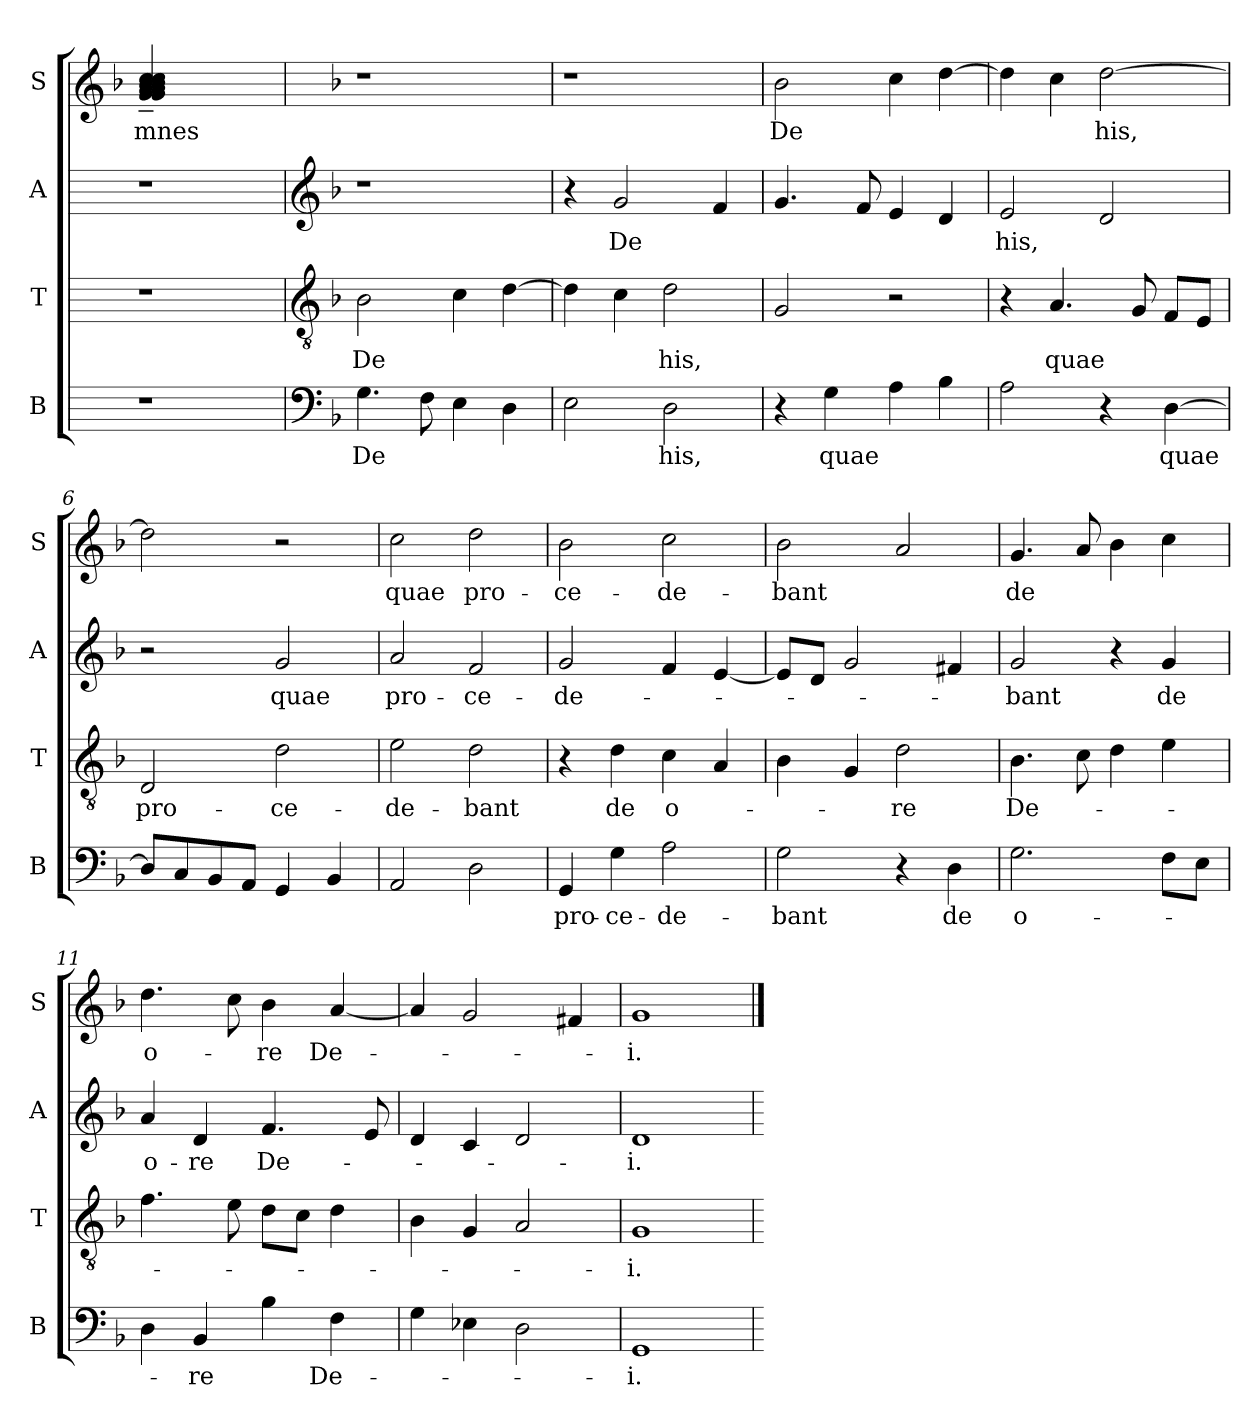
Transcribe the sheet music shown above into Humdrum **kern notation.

**kern	**text	**kern	**text	**kern	**text	**kern	**text
*part4	*part4	*part3	*part3	*part2	*part2	*part1	*part1
*staff4	*staff4	*staff3	*staff3	*staff2	*staff2	*staff1	*staff1
*I"B	*	*I"T	*	*I"A	*	*I"S	*
*I'B	*	*I'T	*	*I'A	*	*I'S	*
!!LO:PB:g=z
*stria5	*	*stria5	*	*stria5	*	*stria5	*
*	*	*	*	*	*	*clefG2	*
*	*	*	*	*	*	*k[b-]	*
*	*	*	*	*	*	*F:	*
=1	=1	=1	=1	=1	=1	=1	=1
!	!	!	!	!	!	!	!LO:LY:b
1r	.	1r	.	1r	.	(>(>4g/~< 4a/~< 4b-/~< 4cc/~< 4cc/~< 4b-/~< 4a/~< 4g/~<	-mnes
.	.	.	.	.	.	2.ryy	.
!!LO:LB:g=z
=2	=2	=2	=2	=2	=2	=2	=2
*clefF4	*	*clefGv2	*	*clefG2	*	*	*
*k[b-]	*	*k[b-]	*	*k[b-]	*	*	*
*F:	*	*F:	*	*F:	*	*	*
!	!LO:LY:b:cj	!	!LO:LY:b:cj	!	!	!	!
4.G\	De	2B-\	De	1r	.	1r	.
8F\	.	.	.	.	.	.	.
4E\	.	4c\	.	.	.	.	.
4D\	.	[>4d\	.	.	.	.	.
=3	=3	=3	=3	=3	=3	=3	=3
2E\	.	4d\]	.	4r	.	1r	.
!	!	!	!	!	!LO:LY:b:cj	!	!
.	.	4c\	.	2g/	De	.	.
!	!LO:LY:b:cj	!	!LO:LY:b	!	!	!	!
2D\	his,	2d\	his,	.	.	.	.
.	.	.	.	4f/	.	.	.
=4	=4	=4	=4	=4	=4	=4	=4
!	!	!	!	!	!	!	!LO:LY:b:cj
4r	.	2G/	.	4.g/	.	2b-\	De
!	!LO:LY:b	!	!	!	!	!	!
4G\	quae	.	.	.	.	.	.
.	.	.	.	8f/	.	.	.
4A\	.	2r	.	4e/	.	4cc\	.
4B-\	.	.	.	4d/	.	[>4dd\	.
=5	=5	=5	=5	=5	=5	=5	=5
!	!	!	!	!	!LO:LY:b	!	!
2A\	.	4r	.	2e/	his,	4dd\]	.
!	!	!	!LO:LY:b	!	!	!	!
.	.	4.A/	quae	.	.	4cc\	.
!	!	!	!	!	!	!	!LO:LY:b
4r	.	.	.	2d/	.	[>2dd\	his,
.	.	8G/	.	.	.	.	.
!	!LO:LY:b	!	!	!	!	!	!
[>4D\	quae	8F/L	.	.	.	.	.
.	.	8E/J	.	.	.	.	.
=6	=6	=6	=6	=6	=6	=6	=6
!	!	!	!LO:LY:b:cj	!	!	!	!
8D/L]	.	2D/	pro-	2r	.	2dd\]	.
8C/	.	.	.	.	.	.	.
8BB-/	.	.	.	.	.	.	.
8AA/J	.	.	.	.	.	.	.
!	!	!	!LO:LY:b:cj	!	!LO:LY:b:cj	!	!
4GG/	.	2d\	-ce-	2g/	quae	2r	.
4BB-/	.	.	.	.	.	.	.
=7	=7	=7	=7	=7	=7	=7	=7
!	!	!	!LO:LY:b:cj	!	!LO:LY:b:cj	!	!LO:LY:b:cj
2AA/	.	2e\	-de-	2a/	pro-	2cc\	quae
!	!	!	!LO:LY:b:cj	!	!LO:LY:b:cj	!	!LO:LY:b:cj
2D\	.	2d\	-bant	2f/	-ce-	2dd\	pro-
!!LO:LB:g=z
=8	=8	=8	=8	=8	=8	=8	=8
!	!LO:LY:b:cj	!	!	!	!LO:LY:b:cj	!	!LO:LY:b:cj
4GG/	pro-	4r	.	2g/	-de-	2b-\	-ce-
!	!LO:LY:b:cj	!	!LO:LY:b:cj	!	!	!	!
4G\	-ce-	4d\	de	.	.	.	.
!	!LO:LY:b:cj	!	!LO:LY:b:cj	!	!	!	!LO:LY:b:cj
2A\	-de-	4c\	o-	4f/	.	2cc\	-de-
.	.	4A/	.	[<4e/	.	.	.
=9	=9	=9	=9	=9	=9	=9	=9
!	!LO:LY:b:cj	!	!	!	!	!	!LO:LY:b
2G\	-bant	4B-\	.	8e/L]	.	2b-\	-bant
.	.	.	.	8d/J	.	.	.
.	.	4G/	.	2g/	.	.	.
!	!	!	!LO:LY:b:cj	!	!	!	!
4r	.	2d\	-re	.	.	2a/	.
!	!LO:LY:b:cj	!	!	!	!	!	!
4D\	de	.	.	4f#/	.	.	.
=10	=10	=10	=10	=10	=10	=10	=10
!	!LO:LY:b:cj	!	!LO:LY:b:cj	!	!LO:LY:b:cj	!	!LO:LY:b:cj
2.G\	o-	4.B-\	De-	2g/	-bant	4.g/	de
.	.	8c\	.	.	.	8a/	.
.	.	4d\	.	4r	.	4b-\	.
!	!	!	!	!	!LO:LY:b:cj	!	!
8F\L	.	4e\	.	4g/	de	4cc\	.
8E\J	.	.	.	.	.	.	.
=11	=11	=11	=11	=11	=11	=11	=11
!	!	!	!	!	!LO:LY:b:cj	!	!LO:LY:b:cj
4D\	.	4.f\	.	4a/	o-	4.dd\	o-
!	!LO:LY:b:cj	!	!	!	!LO:LY:b:cj	!	!
4BB-/	-re	.	.	4d/	-re	.	.
.	.	8e\	.	.	.	8cc\	.
!	!	!	!	!	!LO:LY:b	!	!LO:LY:b:cj
4B-\	.	8d\L	.	4.f/	De-	4b-\	-re
.	.	8c\J	.	.	.	.	.
!	!LO:LY:b:cj	!	!	!	!	!	!LO:LY:b:cj
4F\	De-	4d\	.	.	.	[<4a/	De-
.	.	.	.	8e/	.	.	.
=12	=12	=12	=12	=12	=12	=12	=12
4G\	.	4B-\	.	4d/	.	4a/]	.
4E-\	.	4G/	.	4c/	.	2g/	.
2D\	.	2A/	.	2d/	.	.	.
.	.	.	.	.	.	4f#/	.
=13	=13	=13	=13	=13	=13	=13	=13
!	!LO:LY:b:cj	!	!LO:LY:b:cj	!	!LO:LY:b:cj	!	!LO:LY:b:cj
1GG	-i.	1G	-i.	1d	-i.	1g	-i.
=	==	=	==	=	==	==	==
*-	*-	*-	*-	*-	*-	*-	*-
